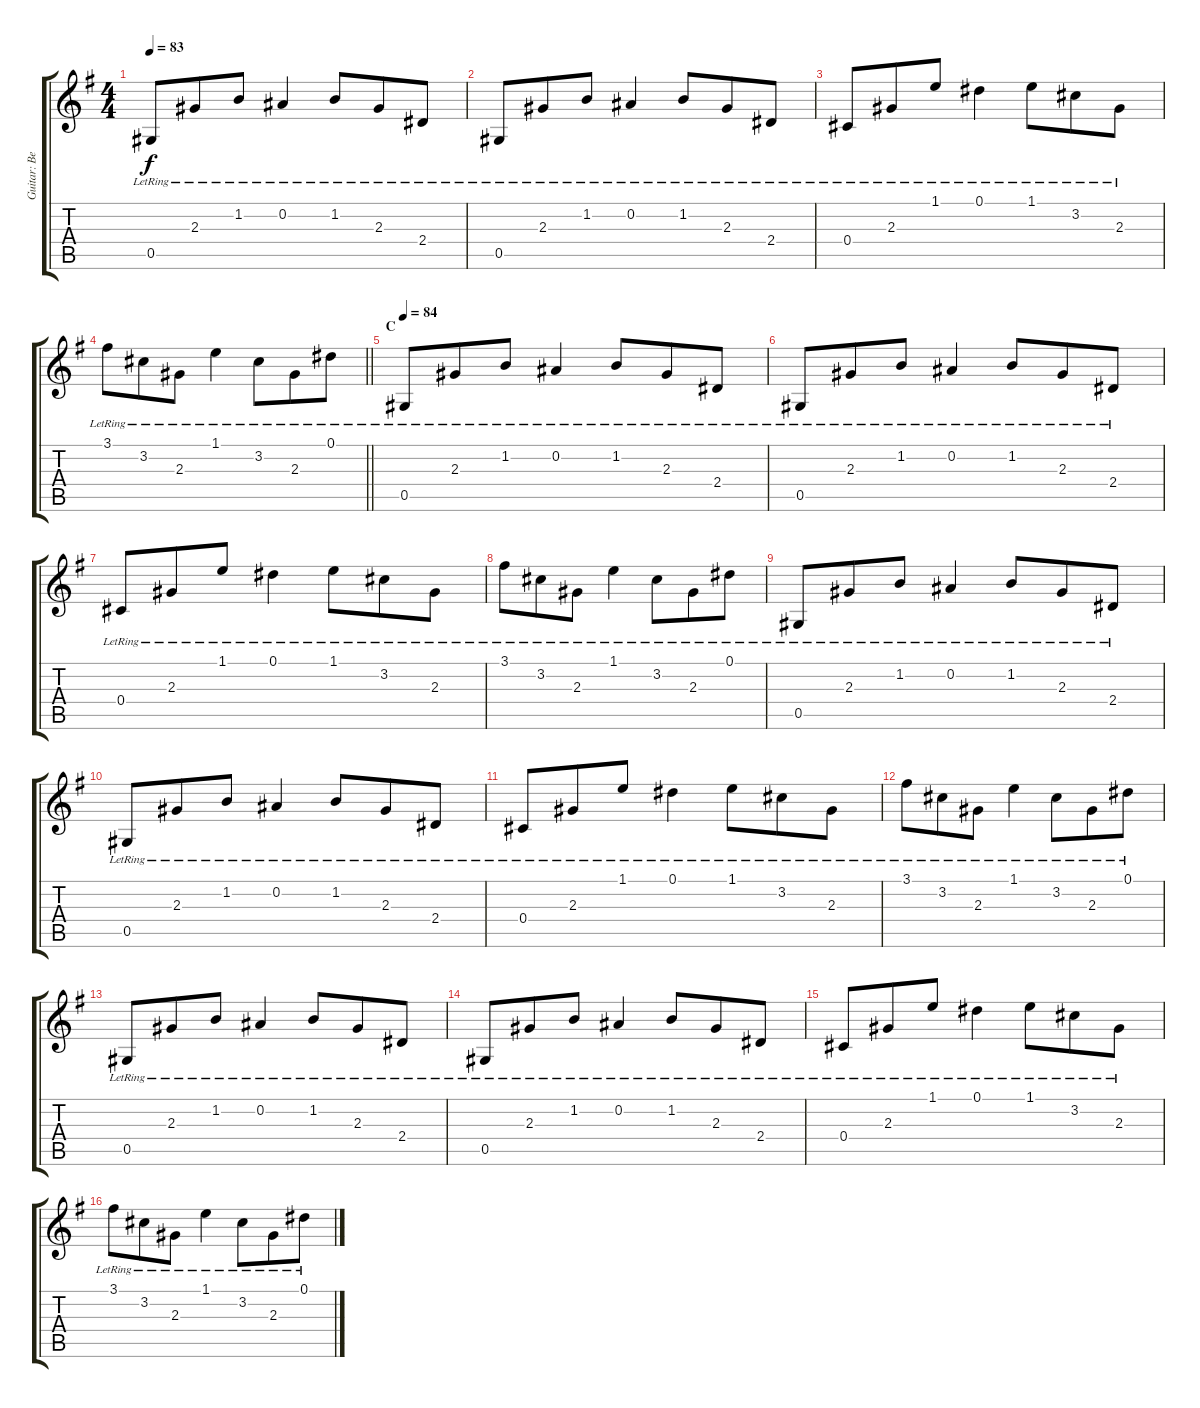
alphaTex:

\track ("Guitar: Ben" "Guitar: Be") {instrument acousticguitarnylon}
\staff {score tabs}
\tuning (Eb4 Bb3 Gb3 Db3 Ab2 Eb2) {hide}
\ts (4 4)
\tempo 83
\clef g2
\ks g
0.5{lr}.8{dy f} 2.3{lr}.8{beam merge} 1.2{lr}.8 0.2{lr}.4 1.2{lr}.8{beam merge} 2.3{lr}.8 2.4{lr}.8 |
0.5{lr}.8 2.3{lr}.8{beam merge} 1.2{lr}.8 0.2{lr}.4 1.2{lr}.8{beam merge} 2.3{lr}.8 2.4{lr}.8 |
0.4{lr}.8 2.3{lr}.8{beam merge} 1.1{lr}.8 0.1{lr}.4 1.1{lr}.8{beam merge} 3.2{lr}.8 2.3{lr}.8 |
\barLineRight lightlight
3.1{lr}.8 3.2{lr}.8{beam merge} 2.3{lr}.8 1.1{lr}.4 3.2{lr}.8{beam merge} 2.3{lr}.8 0.1{lr}.8 |
\section ("" "C")
\tempo 84
0.5{lr}.8 2.3{lr}.8{beam merge} 1.2{lr}.8 0.2{lr}.4 1.2{lr}.8{beam merge} 2.3{lr}.8 2.4{lr}.8 |
0.5{lr}.8 2.3{lr}.8{beam merge} 1.2{lr}.8 0.2{lr}.4 1.2{lr}.8{beam merge} 2.3{lr}.8 2.4{lr}.8 |
0.4{lr}.8 2.3{lr}.8{beam merge} 1.1{lr}.8 0.1{lr}.4 1.1{lr}.8{beam merge} 3.2{lr}.8 2.3{lr}.8 |
3.1{lr}.8 3.2{lr}.8{beam merge} 2.3{lr}.8 1.1{lr}.4 3.2{lr}.8{beam merge} 2.3{lr}.8 0.1{lr}.8 |
0.5{lr}.8 2.3{lr}.8{beam merge} 1.2{lr}.8 0.2{lr}.4 1.2{lr}.8{beam merge} 2.3{lr}.8 2.4{lr}.8 |
0.5{lr}.8 2.3{lr}.8{beam merge} 1.2{lr}.8 0.2{lr}.4 1.2{lr}.8{beam merge} 2.3{lr}.8 2.4{lr}.8 |
0.4{lr}.8 2.3{lr}.8{beam merge} 1.1{lr}.8 0.1{lr}.4 1.1{lr}.8{beam merge} 3.2{lr}.8 2.3{lr}.8 |
3.1{lr}.8 3.2{lr}.8{beam merge} 2.3{lr}.8 1.1{lr}.4 3.2{lr}.8{beam merge} 2.3{lr}.8 0.1{lr}.8 |
0.5{lr}.8 2.3{lr}.8{beam merge} 1.2{lr}.8 0.2{lr}.4 1.2{lr}.8{beam merge} 2.3{lr}.8 2.4{lr}.8 |
0.5{lr}.8 2.3{lr}.8{beam merge} 1.2{lr}.8 0.2{lr}.4 1.2{lr}.8{beam merge} 2.3{lr}.8 2.4{lr}.8 |
0.4{lr}.8 2.3{lr}.8{beam merge} 1.1{lr}.8 0.1{lr}.4 1.1{lr}.8{beam merge} 3.2{lr}.8 2.3{lr}.8 |
3.1{lr}.8 3.2{lr}.8{beam merge} 2.3{lr}.8 1.1{lr}.4 3.2{lr}.8{beam merge} 2.3{lr}.8 0.1{lr}.8
